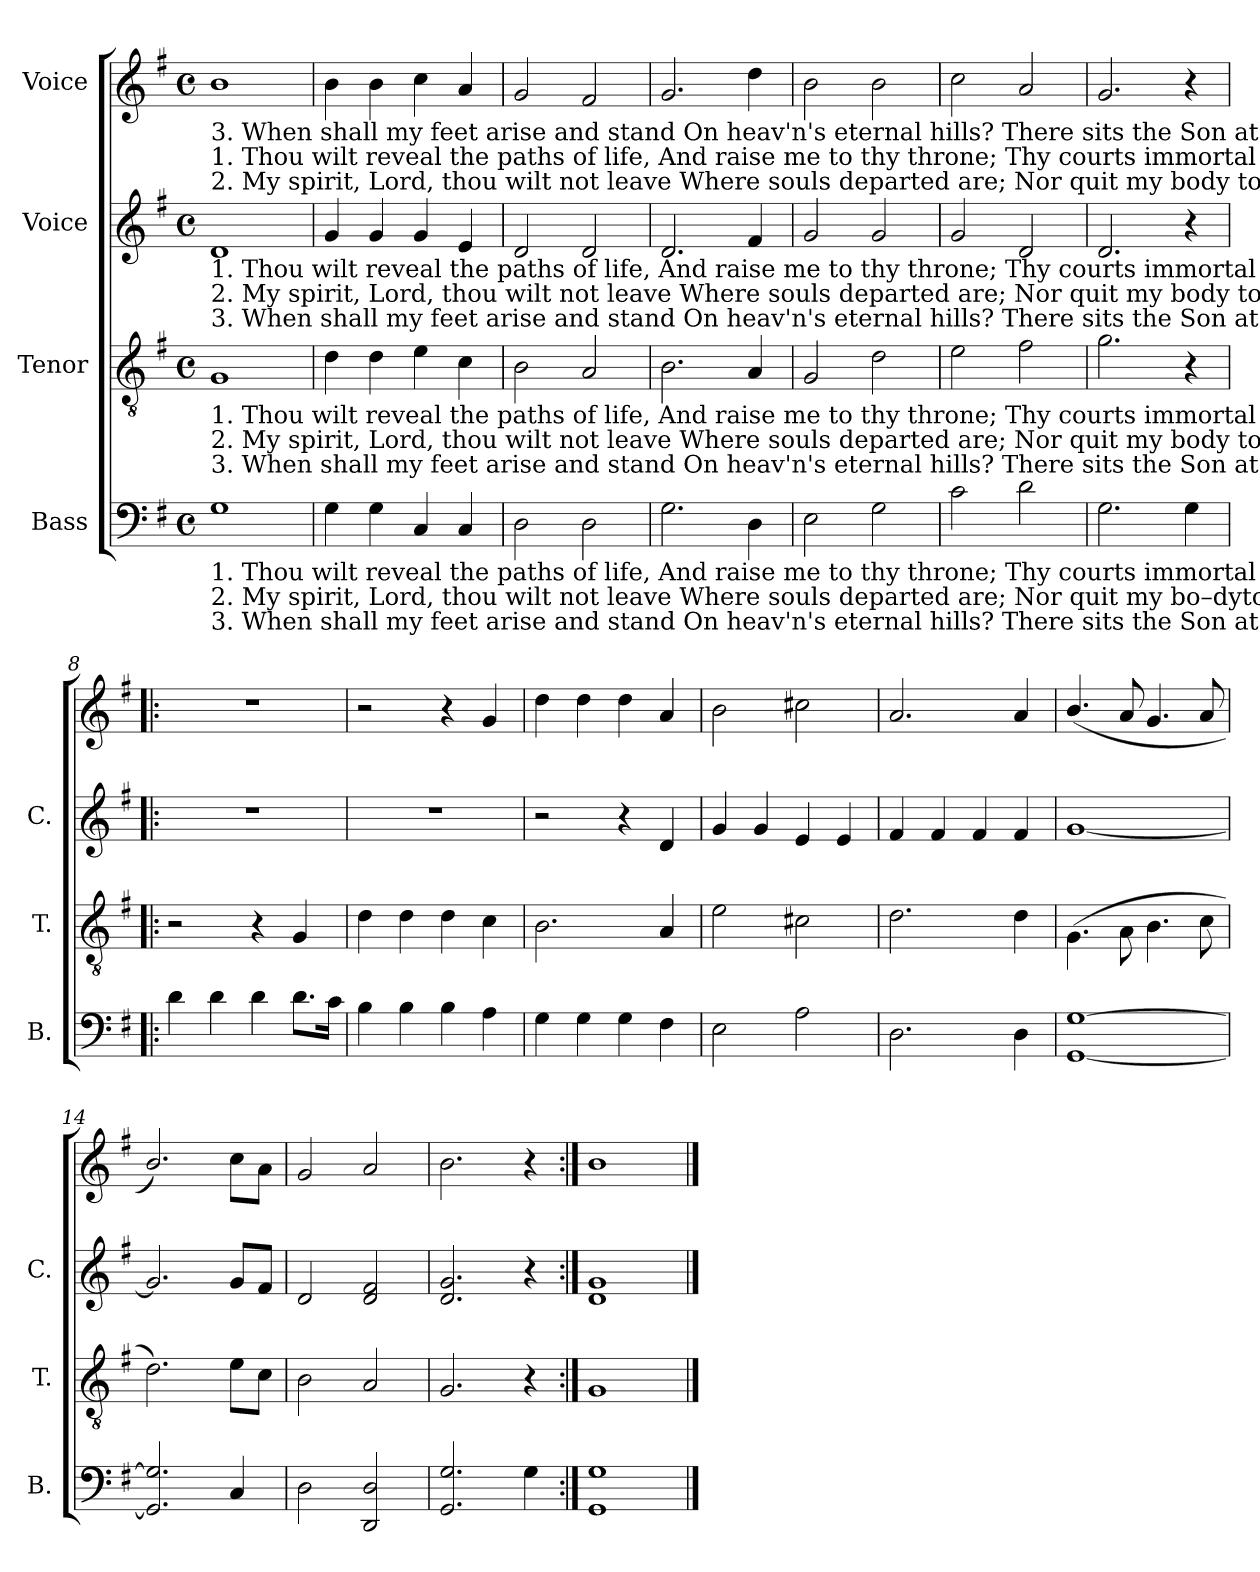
**kern	**kern	**kern	**kern
*part4	*part3	*part2	*part1
*staff4	*staff3	*staff2	*staff1
*I"Bass	*I"Tenor	*I"Voice	*I"Voice
*I'B.	*I'T.	*I'C.	*
*clefF4	*clefGv2	*clefG2	*clefG2
*k[f#]	*k[f#]	*k[f#]	*k[f#]
*M4/4	*M4/4	*M4/4	*M4/4
*met(c)	*met(c)	*met(c)	*met(c)
*MM150	*MM150	*MM150	*MM150
=1	=1	=1	=1
!	!	!	!LO:TX:b:t=3. When shall my feet arise and stand  On  heav'n's  eternal hills?                                                     There sits the Son at God's right hand,       And there __________    the  Fa – ther smiles.
!	!	!	!LO:TX:b:t=1. Thou wilt reveal the paths of life,  And raise me to thy throne;                                                      Thy courts immortal plea–sure   give,       Thy  pre        –        –           sence  joys unknown.
!	!	!	!LO:TX:b:t=2. My spirit, Lord, thou wilt not leave  Where souls departed are;                                                      Nor  quit my body     to    the     grave,       To   see ____________   cor–rup–tion  there.
!	!	!LO:TX:b:t=1. Thou wilt reveal the paths of life,  And raise me to thy throne;                                                                            Thy courts immortal pleasure give, Thy pre      –        –    sence  joys unknown.	!
!	!	!LO:TX:b:t=2. My spirit, Lord, thou wilt not leave  Where souls departed are;                                                                            Nor   quit  my  body  to  the  grave, To  see _________  cor–rup–tion  there.	!
!	!	!LO:TX:b:t=3. When shall my feet arise and stand  On  heav'n's  eternal hills?                                                                          There sits the Son at God's right hand, And there _____   the  Fa – ther smiles.	!
!	!LO:TX:b:t=1. Thou wilt reveal the paths of life,  And raise me to thy throne;                        Thy   courts immortal  plea   –  sure.  plea–sure     give,       Thy  pre        –        –            sence  joys unknown.	!	!
!	!LO:TX:b:t=2. My spirit, Lord, thou wilt not leave  Where souls departed are;                         Nor      quit  my  body  to           the,   to      the     grave,       To   see ____________   cor–rup–tion  there.	!	!
!	!LO:TX:b:t=3. When shall my feet arise and stand  On  heav'n's  eternal hills?                       There   sits  the  Son at God's    right, God's  right   hand,      And there ___________  the  Fa – ther smiles.	!	!
!LO:TX:b:t=1. Thou wilt reveal the paths of life,  And raise me to thy throne;  Thy courts immortal pleasure give, Thy courts immortal  pleasure   give,       Thy  pre        –        –           sence joys unknown.  Thy	!	!	!
!LO:TX:b:t=2. My spirit, Lord, thou wilt not leave  Where souls departed are;  Nor  quit  my  bo–dyto the grave,  Nor quit  my body  to   the        grave,       To    see ___________   cor–rup–tion  there.  Nor	!	!	!
!LO:TX:b:t=3. When shall my feet arise and stand  On  heav'n's  eternal hills? There sits the Son at God's right hand,  There sits the Son at God's right hand,  And there ________    the  Fa – ther smiles.  There	!	!	!
1G!	1G!	1d!	1b!
=2	=2	=2	=2
4G!\	4d!\	4g!/	4b!\
4G!\	4d!\	4g!/	4b!\
4C!/	4e!\	4g!/	4cc!\
4C!/	4c!\	4e!/	4a!/
=3	=3	=3	=3
2D!\	2B!\	2d!/	2g!/
2D!\	2A!/	2d!/	2f#!/
=4	=4	=4	=4
2.G!\	2.B!\	2.d!/	2.g!/
4D!\	4A!/	4f#!/	4dd!\
=5	=5	=5	=5
2E!\	2G!/	2g!/	2b!\
2G!\	2d!\	2g!/	2b!\
=6	=6	=6	=6
2c!\	2e!\	2g!/	2cc!\
2d!\	2f#!\	2d!/	2a!/
=7	=7	=7	=7
2.G!\	2.g!\	2.d!/	2.g!/
4G!\	4r	4r	4r
=8!|:	=8!|:	=8!|:	=8!|:
4d!\	2r	1r	1r
4d!\	.	.	.
4d!\	4r	.	.
8.d!\L	4G!/	.	.
16c!\Jk	.	.	.
=9	=9	=9	=9
4B!\	4d!\	1r	2r
4B!\	4d!\	.	.
4B!\	4d!\	.	4r
4A!\	4c!\	.	4g!/
=10	=10	=10	=10
4G!\	2.B!\	2r	4dd!\
4G!\	.	.	4dd!\
4G!\	.	4r	4dd!\
4F#!\	4A!/	4d!/	4a!/
=11	=11	=11	=11
2E!\	2e!\	4g!/	2b!\
.	.	4g!/	.
2A!\	2c#X!\	4e!/	2cc#X!\
.	.	4e!/	.
=12	=12	=12	=12
2.D!\	2.d!\	4f#!/	2.a!/
.	.	4f#!/	.
.	.	4f#!/	.
4D!\	4d!\	4f#!/	4a!/
=13	=13	=13	=13
[1GG! [1G!	(>4.G!\	[1g!	(<4.b!/
.	8A!\	.	8a!/
.	4.B!\	.	4.g!/
.	8c!\	.	8a!/
=14	=14	=14	=14
2.GG!/] 2.G!/]	2.d!\)	2.g!/]	2.b!/)
4C!/	8e!\L	8g!/L	8cc!\L
.	8c!\J	8f#!/J	8a!\J
=15	=15	=15	=15
2D!\	2B!\	2d!/	2g!/
2DD!/ 2D!/	2A!/	2d!/ 2f#!/	2a!/
!!LO:PB:g=z
=16	=16	=16	=16
2.GG!/ 2.G!/	2.G!/	2.d!/ 2.g!/	2.b!\
4G!\	4r	4r	4r
=17:|!	=17:|!	=17:|!	=17:|!
1GG! 1G!	1G!	1d! 1g!	1b!
==	==	==	==
*-	*-	*-	*-
